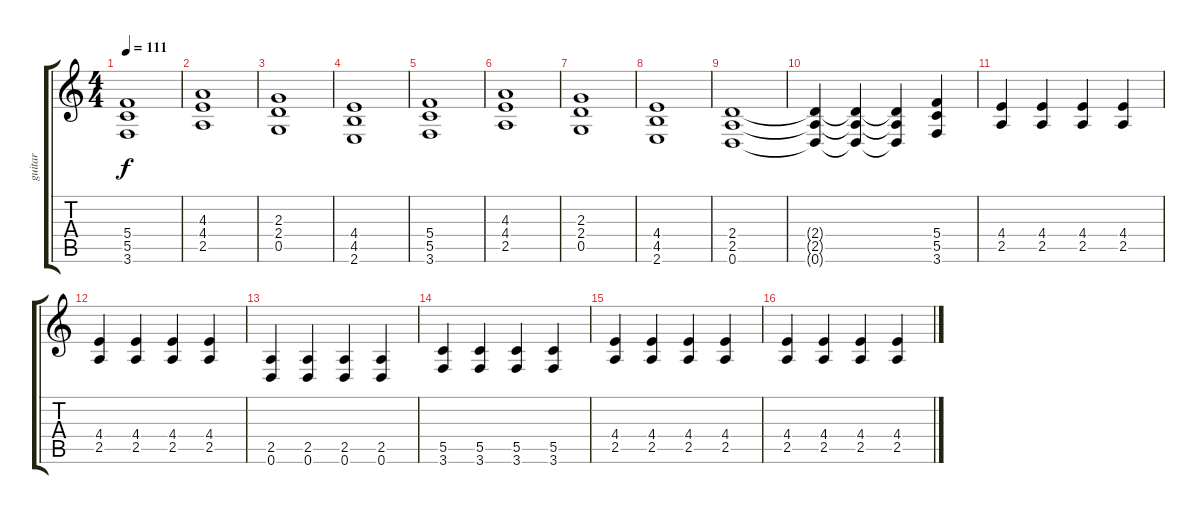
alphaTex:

\track ("guitar" "guitar") {instrument overdrivenguitar}
\staff {score tabs}
\tuning (D4 A3 F3 C3 G2 D2) {hide}
\ts (4 4)
\tempo 111
\clef g2
\ks c
(5.4 5.5 3.6).1{dy f} |
(4.3 4.4 2.5).1 |
(2.3 2.4 0.5).1 |
(4.4 4.5 2.6).1 |
(5.4 5.5 3.6).1 |
(4.3 4.4 2.5).1 |
(2.3 2.4 0.5).1 |
(4.4 4.5 2.6).1 |
(2.4 2.5 0.6).1 |
(2.4{t} 2.5{t} 0.6{t}).4 (2.4{t} 2.5{t} 0.6{t}).4 (2.4{t} 2.5{t} 0.6{t}).4 (5.4 5.5 3.6).4 |
(4.4 2.5).4 (4.4 2.5).4 (4.4 2.5).4 (4.4 2.5).4 |
(4.4 2.5).4 (4.4 2.5).4 (4.4 2.5).4 (4.4 2.5).4 |
(2.5 0.6).4 (2.5 0.6).4 (2.5 0.6).4 (2.5 0.6).4 |
(5.5 3.6).4 (5.5 3.6).4 (5.5 3.6).4 (5.5 3.6).4 |
(4.4 2.5).4 (4.4 2.5).4 (4.4 2.5).4 (4.4 2.5).4 |
(4.4 2.5).4 (4.4 2.5).4 (4.4 2.5).4 (4.4 2.5).4
